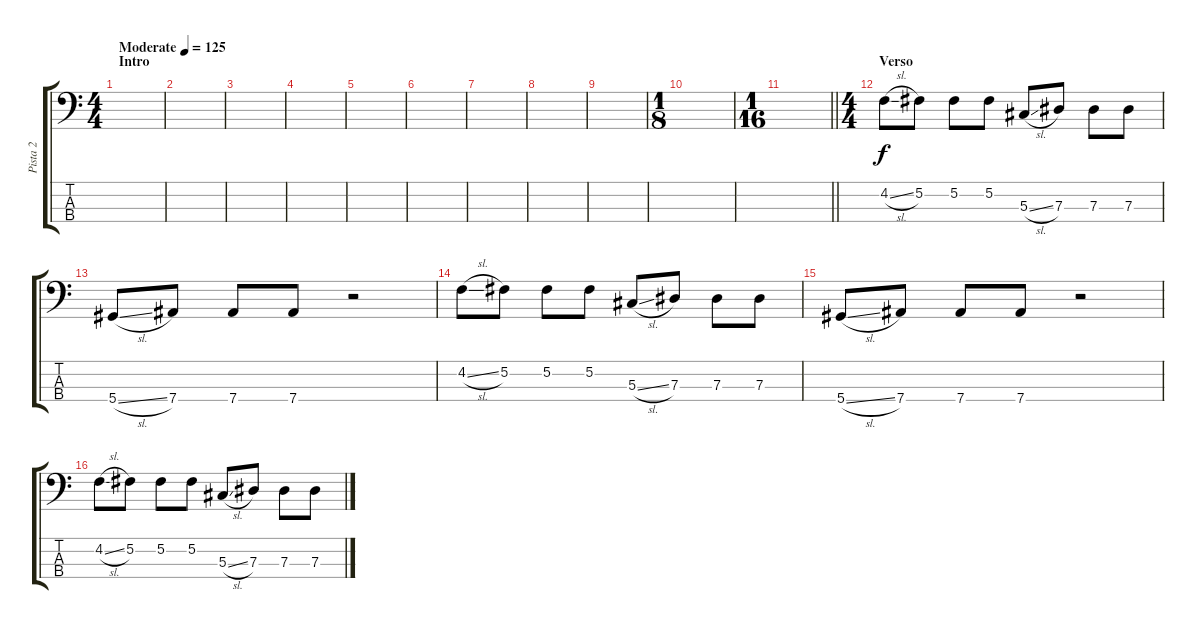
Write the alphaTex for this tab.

\track ("Pista 2" "Pista 2") {instrument electricbassfinger}
\staff {score tabs}
\tuning (Gb2 Db2 Ab1 Eb1) {hide}
\ts (4 4)
\section ("" "Intro")
\tempo (125 "Moderate")
\clef f4
\ks c
|
|
|
|
|
|
|
|
|
\ts (1 8)
|
\ts (1 16)
\barLineRight lightlight
|
\ts (4 4)
\section ("" "Verso")
4.2{sl}.8 5.2.8 5.2.8 5.2.8 5.3{sl}.8 7.3.8 7.3.8 7.3.8 |
5.4{sl}.8 7.4.8 7.4.8 7.4.8 r.2 |
4.2{sl}.8 5.2.8 5.2.8 5.2.8 5.3{sl}.8 7.3.8 7.3.8 7.3.8 |
5.4{sl}.8 7.4.8 7.4.8 7.4.8 r.2 |
4.2{sl}.8 5.2.8 5.2.8 5.2.8 5.3{sl}.8 7.3.8 7.3.8 7.3.8
